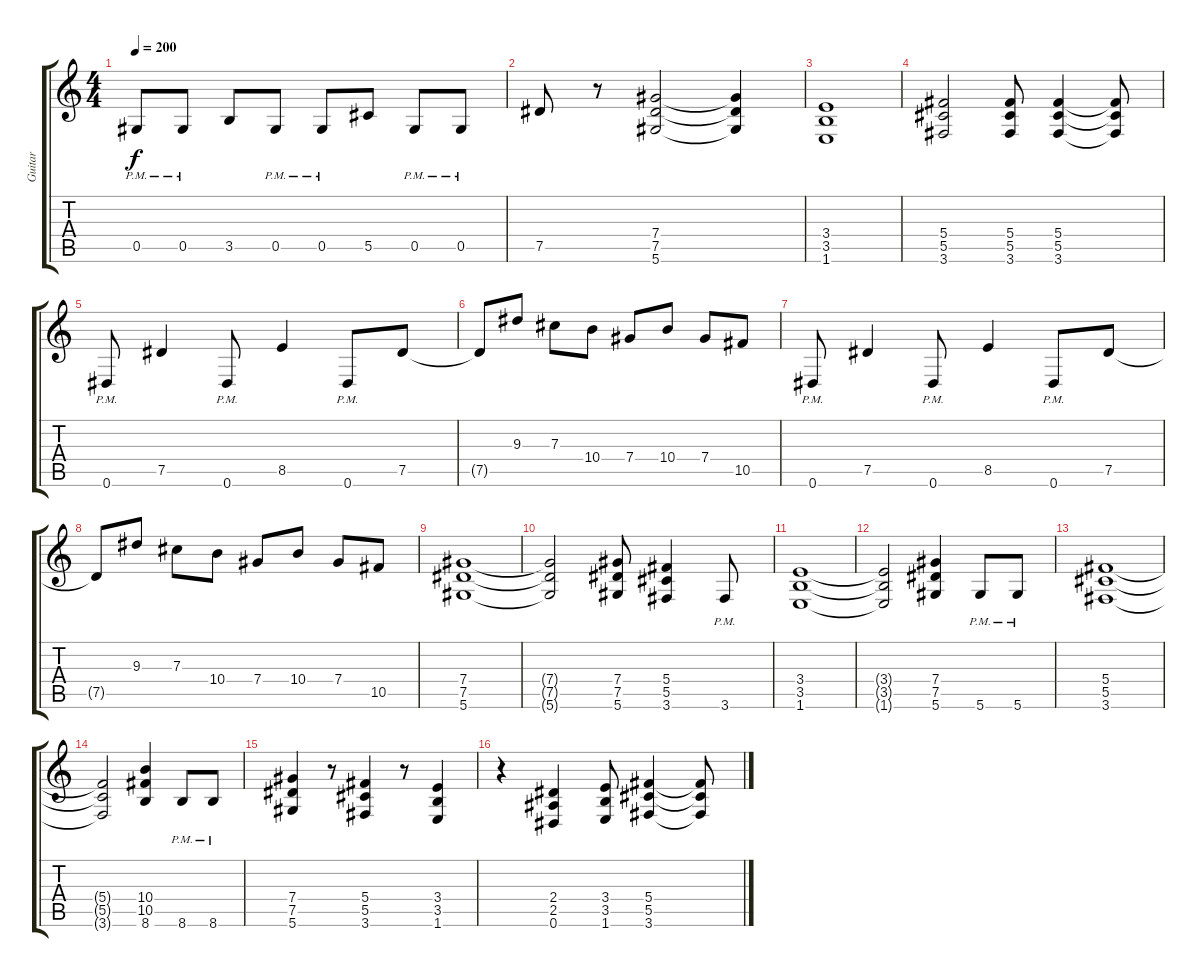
\track ("Guitar" "Guitar") {instrument distortionguitar}
\staff {score tabs}
\tuning (Eb4 Bb3 Gb3 Db3 Ab2 Eb2) {hide}
\ts (4 4)
\tempo 200
\clef g2
\ks c
0.5{pm}.8{dy f} 0.5{pm}.8 3.5.8 0.5{pm}.8 0.5{pm}.8 5.5.8 0.5{pm}.8 0.5{pm}.8 |
7.5.8 r.8 (7.4 7.5 5.6).2 (7.4{t} 7.5{t} 5.6{t}).4 |
(3.4 3.5 1.6).1 |
(5.4 5.5 3.6).2 (5.4 5.5 3.6).8 (5.4 5.5 3.6).4 (5.4{t} 5.5{t} 3.6{t}).8 |
0.6{pm}.8 7.5.4 0.6{pm}.8 8.5.4 0.6{pm}.8 7.5.8 |
7.5{t}.8 9.3.8 7.3.8 10.4.8 7.4.8 10.4.8 7.4.8 10.5.8 |
0.6{pm}.8 7.5.4 0.6{pm}.8 8.5.4 0.6{pm}.8 7.5.8 |
7.5{t}.8 9.3.8 7.3.8 10.4.8 7.4.8 10.4.8 7.4.8 10.5.8 |
(7.4 7.5 5.6).1 |
(7.4{t} 7.5{t} 5.6{t}).2 (7.4 7.5 5.6).8 (5.4 5.5 3.6).4 3.6{pm}.8 |
(3.4 3.5 1.6).1 |
(3.4{t} 3.5{t} 1.6{t}).2 (7.4 7.5 5.6).4 5.6{pm}.8 5.6{pm}.8 |
(5.4 5.5 3.6).1 |
(5.4{t} 5.5{t} 3.6{t}).2 (10.4 10.5 8.6).4 8.6{pm}.8 8.6{pm}.8 |
(7.4 7.5 5.6).4 r.8 (5.4 5.5 3.6).4 r.8 (3.4 3.5 1.6).4 |
r.4 (2.4 2.5 0.6).4 (3.4 3.5 1.6).8 (5.4 5.5 3.6).4 (5.4{t} 5.5{t} 3.6{t}).8
